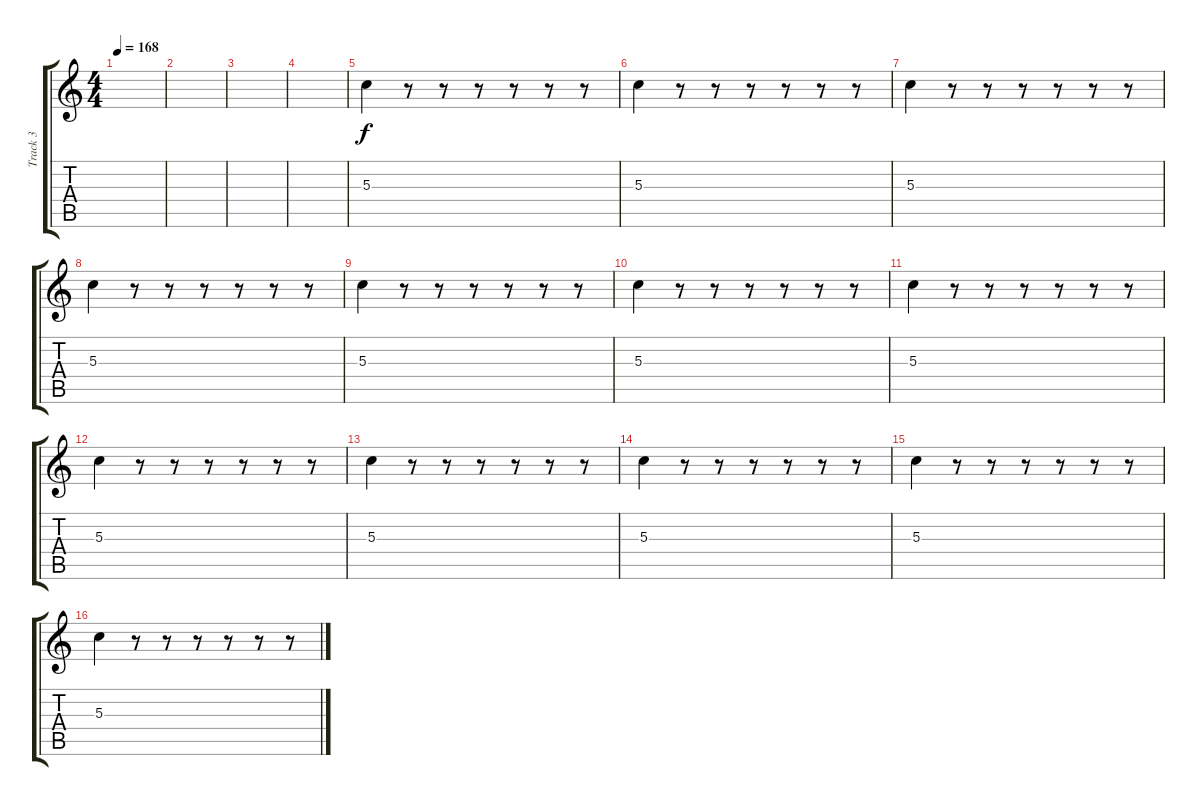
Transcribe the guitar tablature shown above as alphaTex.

\track ("Track 3" "Track 3") {instrument overdrivenguitar}
\staff {score tabs}
\tuning (E4 B3 G3 D3 A2 E2) {hide}
\ts (4 4)
\tempo 168
\clef g2
\ks c
|
|
|
|
5.3.4 r.8 r.8 r.8 r.8 r.8 r.8 |
5.3.4 r.8 r.8 r.8 r.8 r.8 r.8 |
5.3.4 r.8 r.8 r.8 r.8 r.8 r.8 |
5.3.4 r.8 r.8 r.8 r.8 r.8 r.8 |
5.3.4 r.8 r.8 r.8 r.8 r.8 r.8 |
5.3.4 r.8 r.8 r.8 r.8 r.8 r.8 |
5.3.4 r.8 r.8 r.8 r.8 r.8 r.8 |
5.3.4 r.8 r.8 r.8 r.8 r.8 r.8 |
5.3.4 r.8 r.8 r.8 r.8 r.8 r.8 |
5.3.4 r.8 r.8 r.8 r.8 r.8 r.8 |
5.3.4 r.8 r.8 r.8 r.8 r.8 r.8 |
5.3.4 r.8 r.8 r.8 r.8 r.8 r.8
